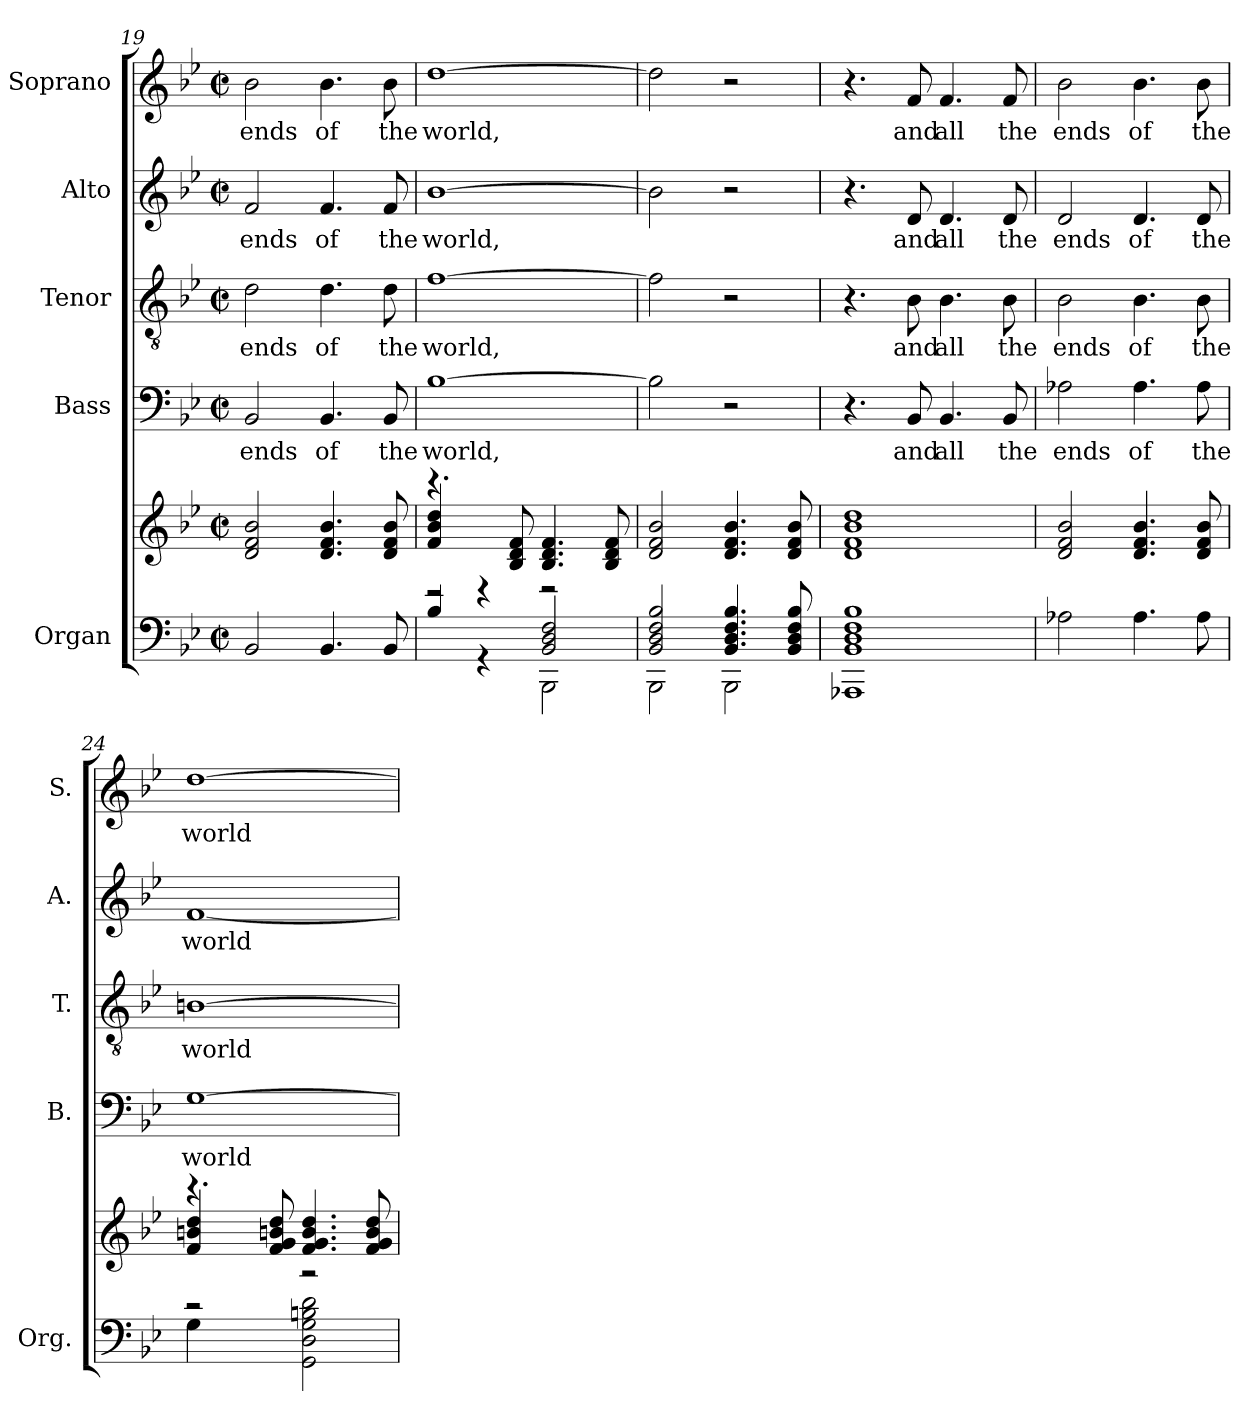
**kern	**kern	**kern	**text	**kern	**text	**kern	**text	**kern	**text
*part5	*part5	*part4	*part4	*part3	*part3	*part2	*part2	*part1	*part1
*staff6	*staff5	*staff4	*staff4	*staff3	*staff3	*staff2	*staff2	*staff1	*staff1
*I"Organ	*	*I"Bass	*	*I"Tenor	*	*I"Alto	*	*I"Soprano	*
*I'Org.	*	*I'B.	*	*I'T.	*	*I'A.	*	*I'S.	*
*clefF4	*clefG2	*clefF4	*	*clefGv2	*	*clefG2	*	*clefG2	*
*	*	*	*	*ITrd7c12	*	*	*	*	*
*k[b-e-]	*k[b-e-]	*k[b-e-]	*	*k[b-e-]	*	*k[b-e-]	*	*k[b-e-]	*
*B-:	*B-:	*B-:	*	*B-:	*	*B-:	*	*B-:	*
*M2/2	*M2/2	*M2/2	*	*M2/2	*	*M2/2	*	*M2/2	*
*met(c|)	*met(c|)	*met(c|)	*	*met(c|)	*	*met(c|)	*	*met(c|)	*
=19	=19	=19	=19	=19	=19	=19	=19	=19	=19
!	!	!	!LO:LY:b:color=#000000	!	!	!	!	!	!
!	!	!	!	!	!LO:LY:b:color=#000000	!	!	!	!
!	!	!	!	!	!	!	!LO:LY:b:color=#000000	!	!
!	!	!	!	!	!	!	!	!	!LO:LY:b:color=#000000
2BB-i/	2di/ 2fi 2b-i	2BB-i/	ends	2Di\	ends	2fi/	ends	2b-i\	ends
!	!	!	!LO:LY:b:color=#000000	!	!	!	!	!	!
!	!	!	!	!	!LO:LY:b:color=#000000	!	!	!	!
!	!	!	!	!	!	!	!LO:LY:b:color=#000000	!	!
!	!	!	!	!	!	!	!	!	!LO:LY:b:color=#000000
4.BB-i/	4.di/ 4.fi 4.b-i	4.BB-i/	of	4.Di\	of	4.fi/	of	4.b-i\	of
!	!	!	!LO:LY:b:color=#000000	!	!	!	!	!	!
!	!	!	!	!	!LO:LY:b:color=#000000	!	!	!	!
!	!	!	!	!	!	!	!LO:LY:b:color=#000000	!	!
!	!	!	!	!	!	!	!	!	!LO:LY:b:color=#000000
8BB-i/	8di/ 8fi 8b-i	8BB-i/	the	8Di\	the	8fi/	the	8b-i\	the
=20	=20	=20	=20	=20	=20	=20	=20	=20	=20
*^	*^	*	*	*	*	*	*	*	*
!	!	!	!	!	!LO:LY:b:color=#000000	!	!	!	!	!	!
!	!	!	!	!	!	!	!LO:LY:b:color=#000000	!	!	!	!
!	!	!	!	!	!	!	!	!	!LO:LY:b:color=#000000	!	!
!	!	!	!	!	!	!	!	!	!	!	!LO:LY:b:color=#000000
2r	4B-i/	4.r	4fi/ 4b-i 4ddi	[>1B-i	world,	[>1Fi	world,	[>1b-i	world,	[>1ddi	world,
.	4r	.	4r	.	.	.	.	.	.	.	.
.	.	8B-i/ 8di 8fi	.	.	.	.	.	.	.	.	.
2BB-i/ 2Di 2Fi	2BBB-i\	4.B-i/ 4.di 4.fi	2r	.	.	.	.	.	.	.	.
.	.	8B-i/ 8di 8fi	.	.	.	.	.	.	.	.	.
*	*	*v	*v	*	*	*	*	*	*	*	*
=21	=21	=21	=21	=21	=21	=21	=21	=21	=21	=21
2BB-i/ 2Di 2Fi 2B-i	2BBB-i\	2di/ 2fi 2b-i	2B-i\]	.	2Fi\]	.	2b-i\]	.	2ddi\]	.
4.BB-i/ 4.Di 4.Fi 4.B-i	2BBB-i\	4.di/ 4.fi 4.b-i	2r	.	2r	.	2r	.	2r	.
8BB-i/ 8Di 8Fi 8B-i	.	8di/ 8fi 8b-i	.	.	.	.	.	.	.	.
*v	*v	*	*	*	*	*	*	*	*	*
=22	=22	=22	=22	=22	=22	=22	=22	=22	=22
1AAA-Xi 1BB-i 1Di 1Fi 1B-i	1di 1fi 1b-i 1ddi	4.r	.	4.r	.	4.r	.	4.r	.
!	!	!	!LO:LY:b:color=#000000	!	!	!	!	!	!
!	!	!	!	!	!LO:LY:b:color=#000000	!	!	!	!
!	!	!	!	!	!	!	!LO:LY:b:color=#000000	!	!
!	!	!	!	!	!	!	!	!	!LO:LY:b:color=#000000
.	.	8BB-i/	and	8BB-i\	and	8di/	and	8fi/	and
!	!	!	!LO:LY:b:color=#000000	!	!	!	!	!	!
!	!	!	!	!	!LO:LY:b:color=#000000	!	!	!	!
!	!	!	!	!	!	!	!LO:LY:b:color=#000000	!	!
!	!	!	!	!	!	!	!	!	!LO:LY:b:color=#000000
.	.	4.BB-i/	all	4.BB-i\	all	4.di/	all	4.fi/	all
!	!	!	!LO:LY:b:color=#000000	!	!	!	!	!	!
!	!	!	!	!	!LO:LY:b:color=#000000	!	!	!	!
!	!	!	!	!	!	!	!LO:LY:b:color=#000000	!	!
!	!	!	!	!	!	!	!	!	!LO:LY:b:color=#000000
.	.	8BB-i/	the	8BB-i\	the	8di/	the	8fi/	the
!!LO:LB:g=z
=23	=23	=23	=23	=23	=23	=23	=23	=23	=23
!	!	!	!LO:LY:b:color=#000000	!	!	!	!	!	!
!	!	!	!	!	!LO:LY:b:color=#000000	!	!	!	!
!	!	!	!	!	!	!	!LO:LY:b:color=#000000	!	!
!	!	!	!	!	!	!	!	!	!LO:LY:b:color=#000000
2A-Xi\	2di/ 2fi 2b-i	2A-Xi\	ends	2BB-i\	ends	2di/	ends	2b-i\	ends
!	!	!	!LO:LY:b:color=#000000	!	!	!	!	!	!
!	!	!	!	!	!LO:LY:b:color=#000000	!	!	!	!
!	!	!	!	!	!	!	!LO:LY:b:color=#000000	!	!
!	!	!	!	!	!	!	!	!	!LO:LY:b:color=#000000
4.A-i\	4.di/ 4.fi 4.b-i	4.A-i\	of	4.BB-i\	of	4.di/	of	4.b-i\	of
!	!	!	!LO:LY:b:color=#000000	!	!	!	!	!	!
!	!	!	!	!	!LO:LY:b:color=#000000	!	!	!	!
!	!	!	!	!	!	!	!LO:LY:b:color=#000000	!	!
!	!	!	!	!	!	!	!	!	!LO:LY:b:color=#000000
8A-i\	8di/ 8fi 8b-i	8A-i\	the	8BB-i\	the	8di/	the	8b-i\	the
=24	=24	=24	=24	=24	=24	=24	=24	=24	=24
*^	*^	*	*	*	*	*	*	*	*
!	!	!	!	!	!LO:LY:b:color=#000000	!	!	!	!	!	!
!	!	!	!	!	!	!	!LO:LY:b:color=#000000	!	!	!	!
!	!	!	!	!	!	!	!	!	!LO:LY:b:color=#000000	!	!
!	!	!	!	!	!	!	!	!	!	!	!LO:LY:b:color=#000000
2r	4Gi\	4.r	4fi/ 4bni 4ddi	[>1Gi	world	[>1BBni	world	[<1fi	world	[>1ddi	world
.	4ryy	.	4ryy	.	.	.	.	.	.	.	.
.	.	8fi/ 8gi 8bni 8ddi	.	.	.	.	.	.	.	.	.
2GGi\ 2Di 2Gi 2Bni 2di	2ryy	4.fi/ 4.gi 4.bi 4.ddi	2r	.	.	.	.	.	.	.	.
.	.	8fi/ 8gi 8bi 8ddi	.	.	.	.	.	.	.	.	.
*v	*v	*	*	*	*	*	*	*	*	*	*
*	*v	*v	*	*	*	*	*	*	*	*
=	=	=	=	=	=	=	=	=	=
*-	*-	*-	*-	*-	*-	*-	*-	*-	*-
